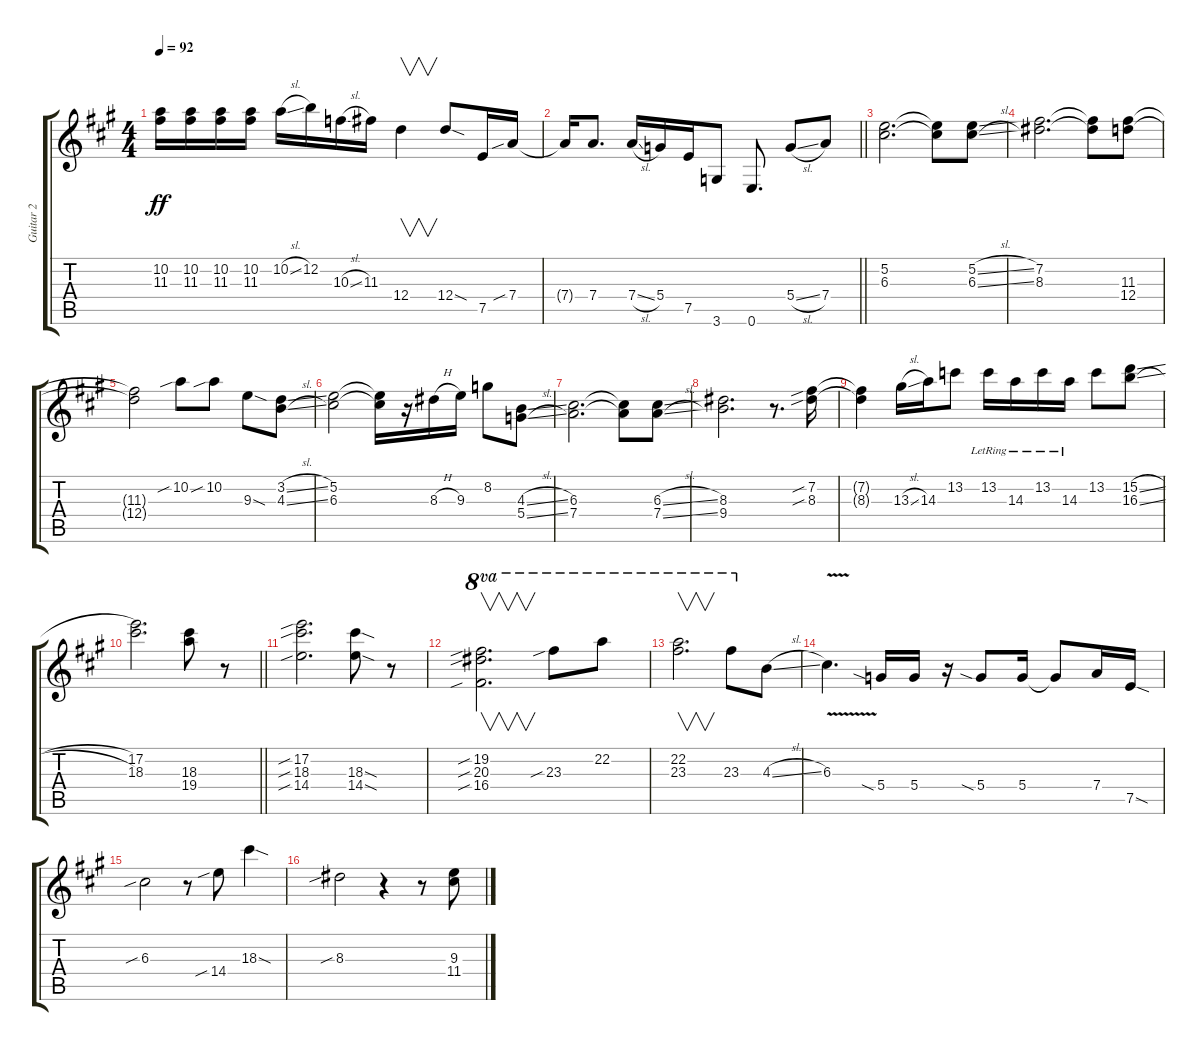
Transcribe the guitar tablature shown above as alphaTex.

\track ("Guitar 2" "Guitar 2") {instrument overdrivenguitar}
\staff {score tabs}
\tuning (E4 B3 G3 D3 A2 E2) {hide}
\ts (4 4)
\tempo 92
\clef g2
\ks a
(10.2 11.3).16{dy ff} (10.2 11.3).16 (10.2 11.3).16 (10.2 11.3).16 10.2{sl}.16 12.2.16 10.3{sl}.16 11.3.16 12.4.4{v} 12.4{sod}.8 7.5.16 7.4{sib}.16 |
\barLineRight lightlight
7.4{t}.16 7.4.8{d} 7.4{sl}.16 5.4.16 7.5.16 3.6.8 0.6.8{d} 5.4{sl}.8 7.4.8 |
(5.2 6.3).2{d} (5.2{t} 6.3{t}).8 (5.2{sl} 6.3{sl}).8 |
(7.2 8.3).2{d} (7.2{t} 8.3{t}).8 (11.3 12.4).8 |
(11.3{t} 12.4{t}).2 10.2{sib}.8 10.2{sib}.8 9.3{sod}.8 (3.2{sl} 4.3{sl}).8 |
(5.2 6.3).2 (5.2{t} 6.3{t}).16 r.16 8.3{h}.16 9.3.16 8.2.8 (4.3{sl} 5.4{sl}).8 |
(6.3 7.4).2{d} (6.3{t} 7.4{t}).8 (6.3{sl} 7.4{sl}).8 |
(8.3 9.4).2{d} r.8{d} (7.2{sib} 8.3{sib}).16 |
(7.2{t} 8.3{t}).4 13.3{sl}.16 14.3.16 13.2.8 13.2{lr}.16 14.3{lr}.16 13.2{lr}.16 14.3{lr}.16 13.2.8 (15.2{sl} 16.3{sl}).8 |
\barLineRight lightlight
(17.2 18.3).2{d} (18.3 19.4).8 r.8 |
(17.2{sib} 18.3{sib} 14.4{sib}).2{d} (18.3{sod} 14.4{sod}).8 r.8 |
(19.2{sib} 20.3{sib} 16.4{sib}).2{v d ot 8va} 23.3{sib}.8{ot 8va} 22.2.8{ot 8va} |
(22.2 23.3).2{v d ot 8va} 23.3.8{ot 8va} 4.3{sl}.8 |
6.3{v}.4{d} 5.4{sia}.16 5.4.16 r.16 5.4{sia}.8 5.4.16 5.4{t}.8 7.4.16 7.5{sod}.16 |
6.3{sib}.2 r.8 14.4{sib}.8 18.3{sod}.4 |
8.3{sib}.2 r.4 r.8 (9.3{sl} 11.4{sl}).8
